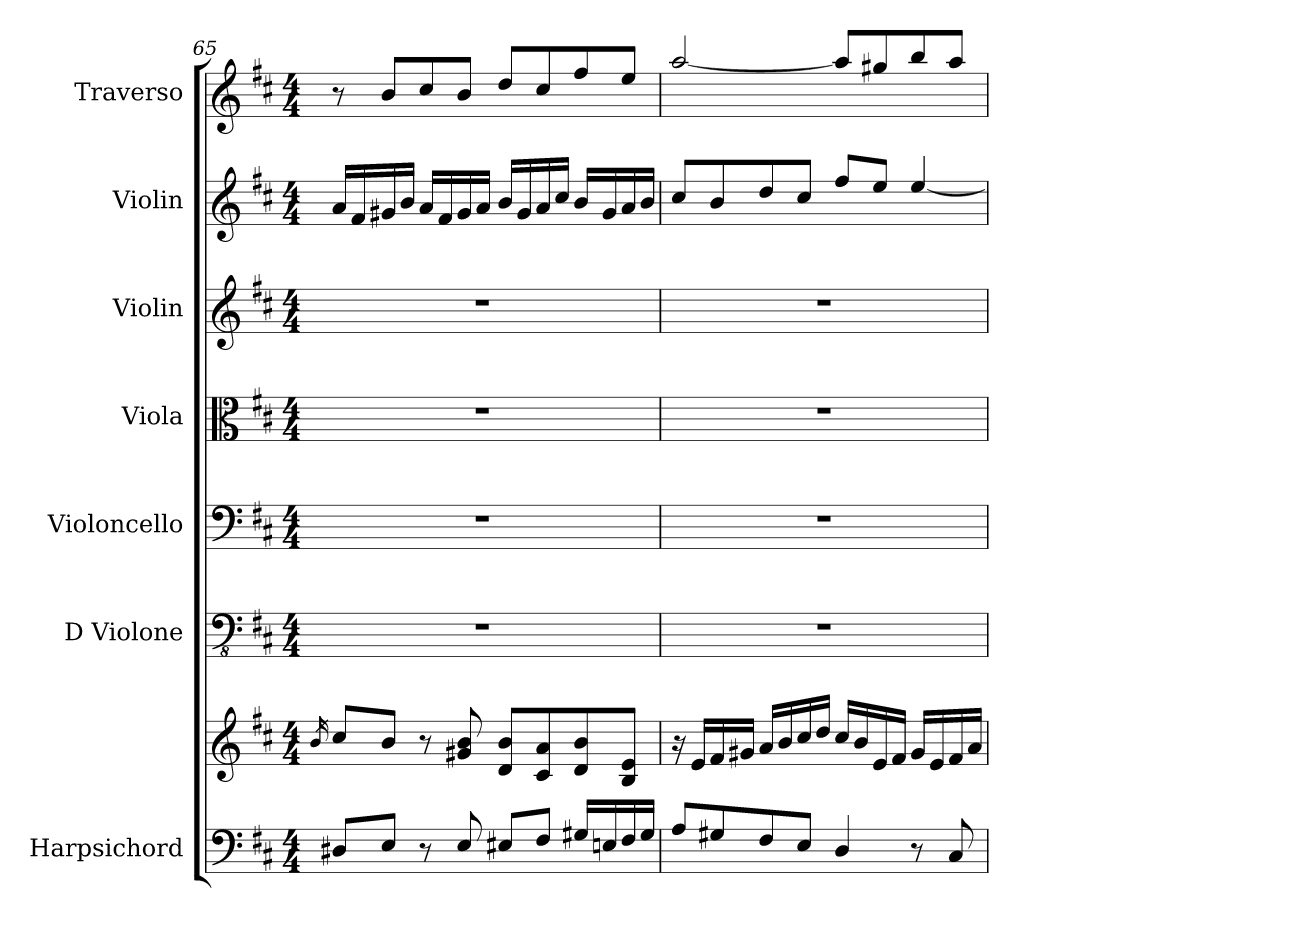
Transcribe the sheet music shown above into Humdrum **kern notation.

**kern	**kern	**kern	**kern	**kern	**kern	**kern	**kern
*part7	*part7	*part6	*part5	*part4	*part3	*part2	*part1
*staff8	*staff7	*staff6	*staff5	*staff4	*staff3	*staff2	*staff1
*I"Harpsichord	*	*I"D Violone	*I"Violoncello	*I"Viola	*I"Violin	*I"Violin	*I"Traverso
*I'Hch.	*	*I'D Vne.	*I'Vc.	*I'Vla.	*I'Vln.	*I'Vln.	*I'Trv.
!!LO:PB:g=z
*clefF4	*clefG2	*clefFv4	*clefF4	*clefC3	*clefG2	*clefG2	*clefG2
*	*	*ITrd7c12	*	*	*	*	*
*k[f#c#]	*k[f#c#]	*k[f#c#]	*k[f#c#]	*k[f#c#]	*k[f#c#]	*k[f#c#]	*k[f#c#]
*M4/4	*M4/4	*M4/4	*M4/4	*M4/4	*M4/4	*M4/4	*M4/4
=65	=65	=65	=65	=65	=65	=65	=65
.	16qb/	.	.	.	.	.	.
8D#X/L	8cc#/L	1r	1r	1r	1r	16a/LL	8r
.	.	.	.	.	.	16f#/	.
8E/J	8b/J	.	.	.	.	16g#X/	8b/L
.	.	.	.	.	.	16b/JJ	.
8r	8r	.	.	.	.	16a/LL	8cc#/
.	.	.	.	.	.	16f#/	.
8E/	8g#X/ 8b/	.	.	.	.	16g#/	8b/J
.	.	.	.	.	.	16a/JJ	.
8E#X/L	8d/ 8b/L	.	.	.	.	16b/LL	8dd/L
.	.	.	.	.	.	16g#/	.
8F#/J	8c#/ 8a/	.	.	.	.	16a/	8cc#/
.	.	.	.	.	.	16cc#/JJ	.
16G#X/LL	8d/ 8b/	.	.	.	.	16b/LL	8ff#/
16En/	.	.	.	.	.	16g#/	.
16F#/	8B/ 8e/J	.	.	.	.	16a/	8ee/J
16G#/JJ	.	.	.	.	.	16b/JJ	.
=66	=66	=66	=66	=66	=66	=66	=66
8A/L	16r	1r	1r	1r	1r	8cc#/L	[2aa/
.	16e/LL	.	.	.	.	.	.
8G#X/	16f#/	.	.	.	.	8b/	.
.	16g#X/JJ	.	.	.	.	.	.
8F#/	16a/LL	.	.	.	.	8dd/	.
.	16b/	.	.	.	.	.	.
8E/J	16cc#/	.	.	.	.	8cc#/J	.
.	16dd/JJ	.	.	.	.	.	.
4D/	16cc#/LL	.	.	.	.	8ff#/L	8aa/L]
.	16b/	.	.	.	.	.	.
.	16e/	.	.	.	.	8ee/J	8gg#X/
.	16f#/JJ	.	.	.	.	.	.
8r	16g#/LL	.	.	.	.	[4ee/	8bb/
.	16e/	.	.	.	.	.	.
8C#/	16f#/	.	.	.	.	.	8aa/J
.	16a/JJ	.	.	.	.	.	.
=	=	=	=	=	=	=	=
*-	*-	*-	*-	*-	*-	*-	*-
